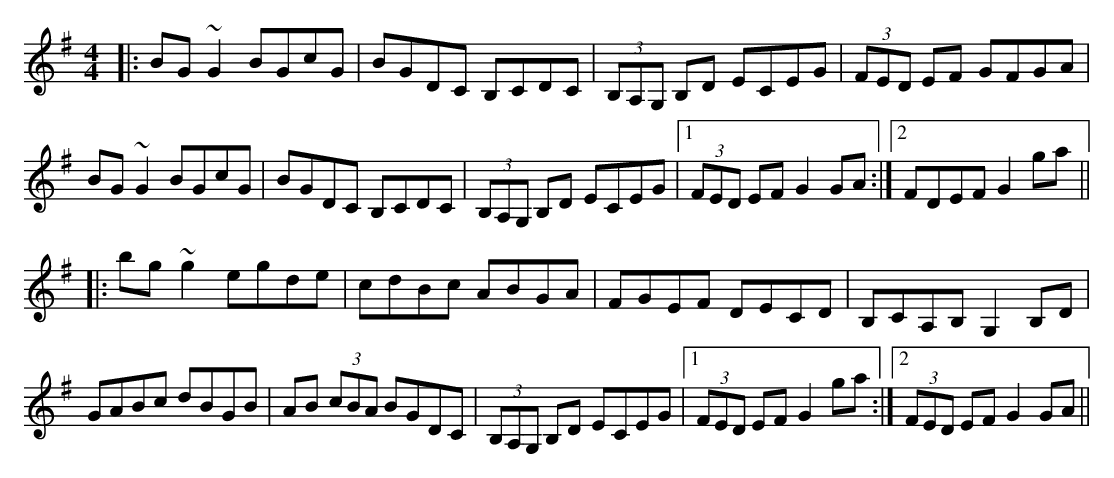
X:1
M:4/4
K:G
|:BG~G2 BGcG|BGDC B,CDC|(3B,A,G, B,D ECEG|(3FED EF GFGA|
BG~G2 BGcG|BGDC B,CDC|(3B,A,G, B,D ECEG|1 (3FED EF G2GA:|2 FDEF G2ga||
|:bg~g2 egde|cdBc ABGA|FGEF DECD|B,CA,B, G,2 B,D|
GABc dBGB|AB (3cBA BGDC|(3B,A,G, B,D ECEG|1 (3FED EF G2ga:|2 (3FED EF G2GA||
